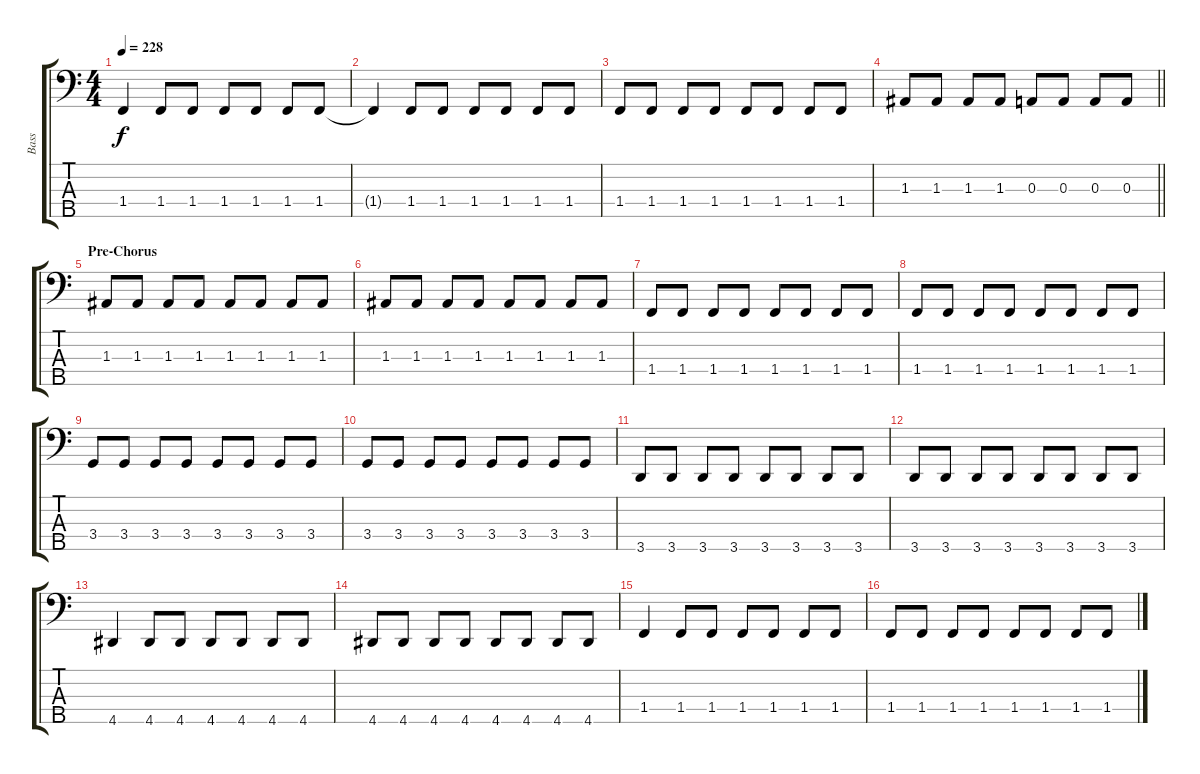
\track ("Bass" "Bass") {instrument electricbassfinger}
\staff {score tabs}
\tuning (G2 D2 A1 E1 B0) {hide}
\ts (4 4)
\tempo 228
\clef f4
\ks c
1.4.4{dy f} 1.4.8 1.4.8 1.4.8 1.4.8 1.4.8 1.4.8 |
1.4{t}.4 1.4.8 1.4.8 1.4.8 1.4.8 1.4.8 1.4.8 |
1.4.8 1.4.8 1.4.8 1.4.8 1.4.8 1.4.8 1.4.8 1.4.8 |
\barLineRight lightlight
1.3.8 1.3.8 1.3.8 1.3.8 0.3.8 0.3.8 0.3.8 0.3.8 |
\section ("" "Pre-Chorus")
1.3.8 1.3.8 1.3.8 1.3.8 1.3.8 1.3.8 1.3.8 1.3.8 |
1.3.8 1.3.8 1.3.8 1.3.8 1.3.8 1.3.8 1.3.8 1.3.8 |
1.4.8 1.4.8 1.4.8 1.4.8 1.4.8 1.4.8 1.4.8 1.4.8 |
1.4.8 1.4.8 1.4.8 1.4.8 1.4.8 1.4.8 1.4.8 1.4.8 |
3.4.8 3.4.8 3.4.8 3.4.8 3.4.8 3.4.8 3.4.8 3.4.8 |
3.4.8 3.4.8 3.4.8 3.4.8 3.4.8 3.4.8 3.4.8 3.4.8 |
3.5.8 3.5.8 3.5.8 3.5.8 3.5.8 3.5.8 3.5.8 3.5.8 |
3.5.8 3.5.8 3.5.8 3.5.8 3.5.8 3.5.8 3.5.8 3.5.8 |
4.5.4 4.5.8 4.5.8 4.5.8 4.5.8 4.5.8 4.5.8 |
4.5.8 4.5.8 4.5.8 4.5.8 4.5.8 4.5.8 4.5.8 4.5.8 |
1.4.4 1.4.8 1.4.8 1.4.8 1.4.8 1.4.8 1.4.8 |
1.4.8 1.4.8 1.4.8 1.4.8 1.4.8 1.4.8 1.4.8 1.4.8
